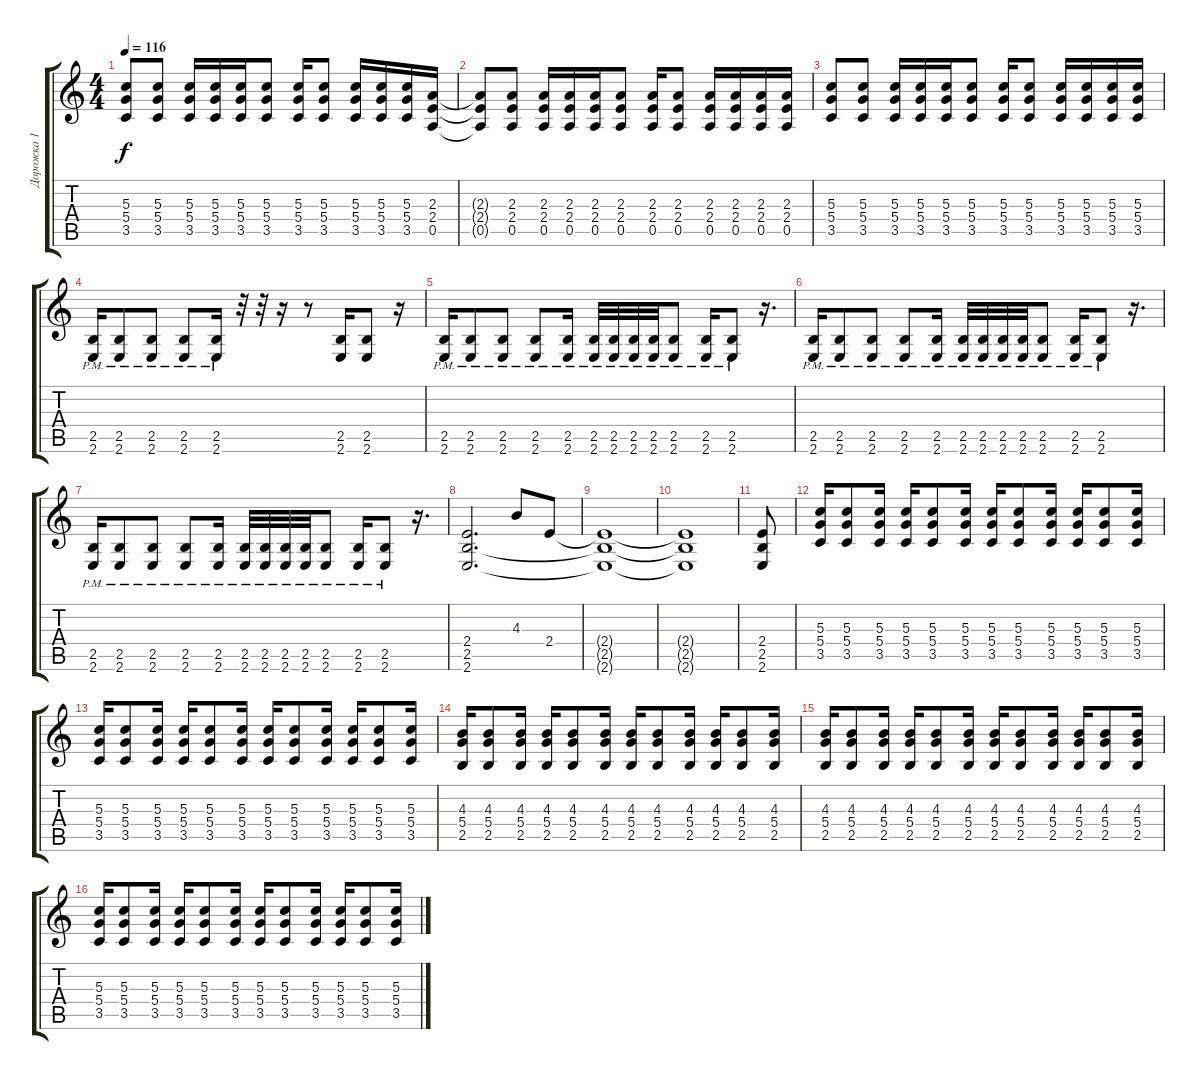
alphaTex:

\track ("Дорожка 1" "Дорожка 1") {instrument overdrivenguitar}
\staff {score tabs}
\tuning (E4 B3 G3 D3 A2 D2) {hide}
\ts (4 4)
\tempo 116
\clef g2
\ks c
(5.3{t} 5.4{t} 3.5{t}).8{dy f} (5.3 5.4 3.5).8 (5.3 5.4 3.5).16 (5.3 5.4 3.5).16 (5.3 5.4 3.5).16 (5.3 5.4 3.5).8 (5.3 5.4 3.5).16 (5.3 5.4 3.5).8 (5.3 5.4 3.5).16 (5.3 5.4 3.5).16 (5.3 5.4 3.5).16 (2.3 2.4 0.5).16 |
(2.3{t} 2.4{t} 0.5{t}).8 (2.3 2.4 0.5).8 (2.3 2.4 0.5).16 (2.3 2.4 0.5).16 (2.3 2.4 0.5).16 (2.3 2.4 0.5).8 (2.3 2.4 0.5).16 (2.3 2.4 0.5).8 (2.3 2.4 0.5).16 (2.3 2.4 0.5).16 (2.3 2.4 0.5).16 (2.3 2.4 0.5).16 |
(5.3 5.4 3.5).8 (5.3 5.4 3.5).8 (5.3 5.4 3.5).16 (5.3 5.4 3.5).16 (5.3 5.4 3.5).16 (5.3 5.4 3.5).8 (5.3 5.4 3.5).16 (5.3 5.4 3.5).8 (5.3 5.4 3.5).16 (5.3 5.4 3.5).16 (5.3 5.4 3.5).16 (5.3 5.4 3.5).16 |
(2.5{pm} 2.6{pm}).16{balance 16} (2.5{pm} 2.6{pm}).8 (2.5{pm} 2.6{pm}).8 (2.5{pm} 2.6{pm}).8 (2.5{pm} 2.6{pm}).16 r.32 r.32 r.16 r.8 (2.5 2.6).16{balance 8} (2.5 2.6).8 r.16 |
(2.5{pm} 2.6{pm}).16{balance 16 instrument distortionguitar} (2.5{pm} 2.6{pm}).8 (2.5{pm} 2.6{pm}).8 (2.5{pm} 2.6{pm}).8 (2.5{pm} 2.6{pm}).16 (2.5{pm} 2.6{pm}).32 (2.5{pm} 2.6{pm}).32 (2.5{pm} 2.6{pm}).32 (2.5{pm} 2.6{pm}).32 (2.5{pm} 2.6{pm}).8 (2.5{pm} 2.6{pm}).16 (2.5{pm} 2.6{pm}).8 r.16{d} |
(2.5{pm} 2.6{pm}).16 (2.5{pm} 2.6{pm}).8 (2.5{pm} 2.6{pm}).8 (2.5{pm} 2.6{pm}).8 (2.5{pm} 2.6{pm}).16 (2.5{pm} 2.6{pm}).32 (2.5{pm} 2.6{pm}).32 (2.5{pm} 2.6{pm}).32 (2.5{pm} 2.6{pm}).32 (2.5{pm} 2.6{pm}).8 (2.5{pm} 2.6{pm}).16 (2.5{pm} 2.6{pm}).8 r.16{d} |
(2.5{pm} 2.6{pm}).16 (2.5{pm} 2.6{pm}).8 (2.5{pm} 2.6{pm}).8 (2.5{pm} 2.6{pm}).8 (2.5{pm} 2.6{pm}).16 (2.5{pm} 2.6{pm}).32 (2.5{pm} 2.6{pm}).32 (2.5{pm} 2.6{pm}).32 (2.5{pm} 2.6{pm}).32 (2.5{pm} 2.6{pm}).8 (2.5{pm} 2.6{pm}).16 (2.5{pm} 2.6{pm}).8 r.16{d} |
(2.4 2.5 2.6).2{d balance 8 instrument overdrivenguitar} 4.3.8 2.4.8 |
(2.4{t} 2.5{t} 2.6{t}).1 |
(2.4{t} 2.5{t} 2.6{t}).1 |
(2.4 2.5 2.6).8 |
(5.3 5.4 3.5).16 (5.3 5.4 3.5).8 (5.3 5.4 3.5).16 (5.3 5.4 3.5).16 (5.3 5.4 3.5).8 (5.3 5.4 3.5).16 (5.3 5.4 3.5).16 (5.3 5.4 3.5).8 (5.3 5.4 3.5).16 (5.3 5.4 3.5).16 (5.3 5.4 3.5).8 (5.3 5.4 3.5).16 |
(5.3 5.4 3.5).16 (5.3 5.4 3.5).8 (5.3 5.4 3.5).16 (5.3 5.4 3.5).16 (5.3 5.4 3.5).8 (5.3 5.4 3.5).16 (5.3 5.4 3.5).16 (5.3 5.4 3.5).8 (5.3 5.4 3.5).16 (5.3 5.4 3.5).16 (5.3 5.4 3.5).8 (5.3 5.4 3.5).16 |
(4.3 5.4 2.5).16 (4.3 5.4 2.5).8 (4.3 5.4 2.5).16 (4.3 5.4 2.5).16 (4.3 5.4 2.5).8 (4.3 5.4 2.5).16 (4.3 5.4 2.5).16 (4.3 5.4 2.5).8 (4.3 5.4 2.5).16 (4.3 5.4 2.5).16 (4.3 5.4 2.5).8 (4.3 5.4 2.5).16 |
(4.3 5.4 2.5).16 (4.3 5.4 2.5).8 (4.3 5.4 2.5).16 (4.3 5.4 2.5).16 (4.3 5.4 2.5).8 (4.3 5.4 2.5).16 (4.3 5.4 2.5).16 (4.3 5.4 2.5).8 (4.3 5.4 2.5).16 (4.3 5.4 2.5).16 (4.3 5.4 2.5).8 (4.3 5.4 2.5).16 |
(5.3 5.4 3.5).16 (5.3 5.4 3.5).8 (5.3 5.4 3.5).16 (5.3 5.4 3.5).16 (5.3 5.4 3.5).8 (5.3 5.4 3.5).16 (5.3 5.4 3.5).16 (5.3 5.4 3.5).8 (5.3 5.4 3.5).16 (5.3 5.4 3.5).16 (5.3 5.4 3.5).8 (5.3 5.4 3.5).16
